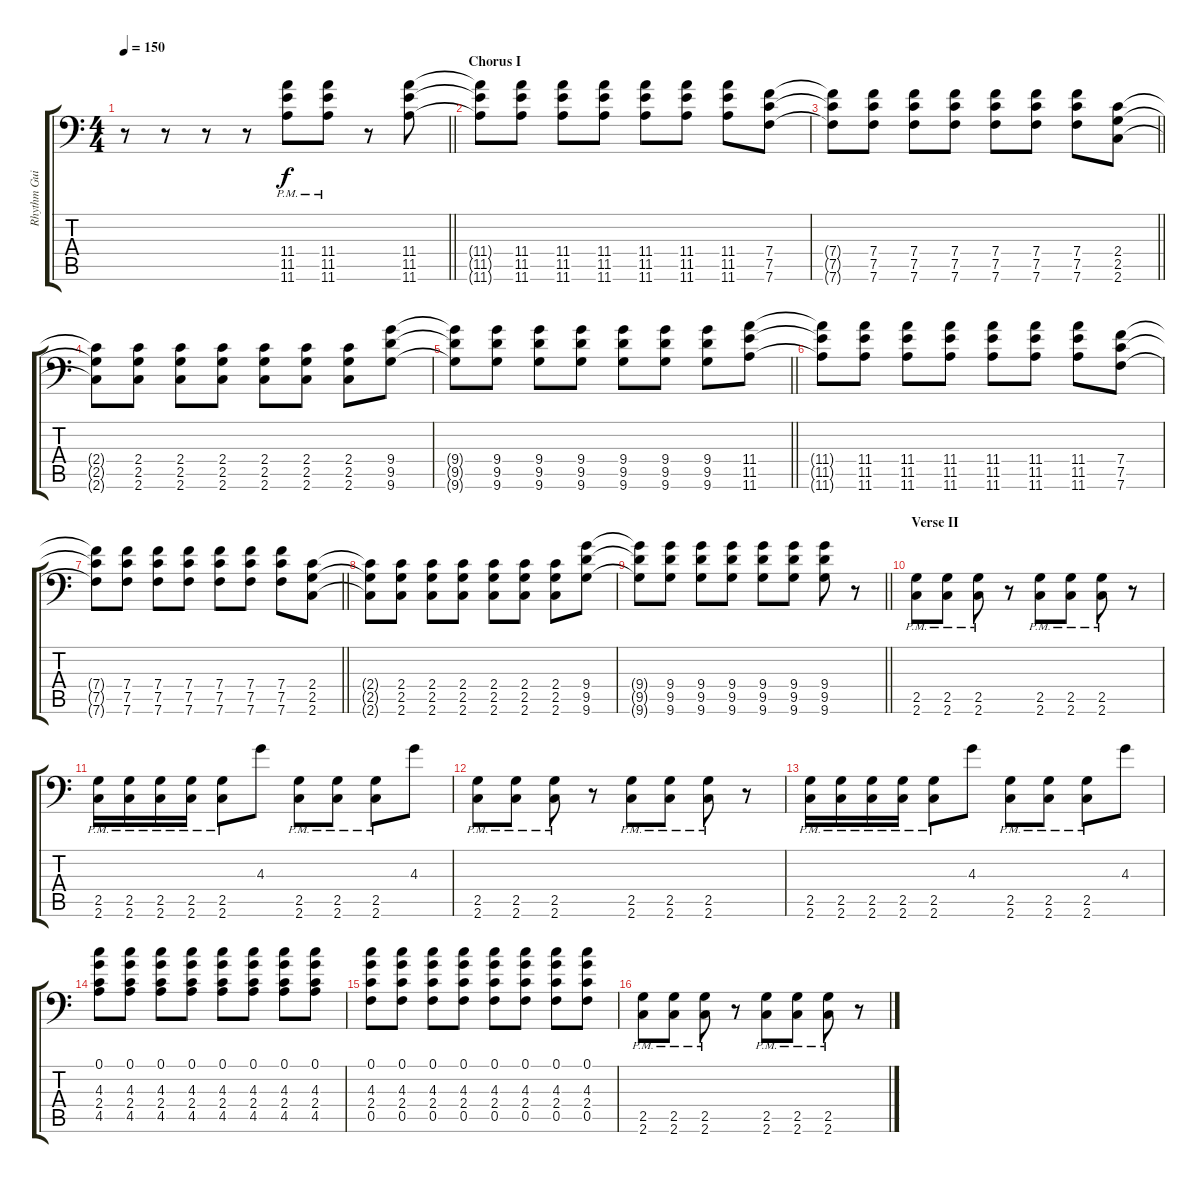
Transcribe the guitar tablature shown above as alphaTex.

\track ("Rhythm Guitar" "Rhythm Gui") {instrument overdrivenguitar}
\staff {score tabs}
\tuning (C4 G3 Eb3 Bb2 F2 Bb1) {hide}
\ts (4 4)
\tempo 150
\clef f4
\barLineRight lightlight
\ks c
r.8{dy mf} r.8 r.8 r.8 (11.4{pm} 11.5{pm} 11.6{pm}).8{dy f} (11.4{pm} 11.5{pm} 11.6{pm}).8 r.8 (11.4 11.5 11.6).8 |
\section ("" "Chorus I")
(11.4{t} 11.5{t} 11.6{t}).8 (11.4 11.5 11.6).8 (11.4 11.5 11.6).8 (11.4 11.5 11.6).8 (11.4 11.5 11.6).8 (11.4 11.5 11.6).8 (11.4 11.5 11.6).8 (7.4 7.5 7.6).8 |
\barLineRight lightlight
(7.4{t} 7.5{t} 7.6{t}).8 (7.4 7.5 7.6).8 (7.4 7.5 7.6).8 (7.4 7.5 7.6).8 (7.4 7.5 7.6).8 (7.4 7.5 7.6).8 (7.4 7.5 7.6).8 (2.4 2.5 2.6).8 |
(2.4{t} 2.5{t} 2.6{t}).8 (2.4 2.5 2.6).8 (2.4 2.5 2.6).8 (2.4 2.5 2.6).8 (2.4 2.5 2.6).8 (2.4 2.5 2.6).8 (2.4 2.5 2.6).8 (9.4 9.5 9.6).8 |
\barLineRight lightlight
(9.4{t} 9.5{t} 9.6{t}).8 (9.4 9.5 9.6).8 (9.4 9.5 9.6).8 (9.4 9.5 9.6).8 (9.4 9.5 9.6).8 (9.4 9.5 9.6).8 (9.4 9.5 9.6).8 (11.4 11.5 11.6).8 |
(11.4{t} 11.5{t} 11.6{t}).8 (11.4 11.5 11.6).8 (11.4 11.5 11.6).8 (11.4 11.5 11.6).8 (11.4 11.5 11.6).8 (11.4 11.5 11.6).8 (11.4 11.5 11.6).8 (7.4 7.5 7.6).8 |
\barLineRight lightlight
(7.4{t} 7.5{t} 7.6{t}).8 (7.4 7.5 7.6).8 (7.4 7.5 7.6).8 (7.4 7.5 7.6).8 (7.4 7.5 7.6).8 (7.4 7.5 7.6).8 (7.4 7.5 7.6).8 (2.4 2.5 2.6).8 |
(2.4{t} 2.5{t} 2.6{t}).8 (2.4 2.5 2.6).8 (2.4 2.5 2.6).8 (2.4 2.5 2.6).8 (2.4 2.5 2.6).8 (2.4 2.5 2.6).8 (2.4 2.5 2.6).8 (9.4 9.5 9.6).8 |
\barLineRight lightlight
(9.4{t} 9.5{t} 9.6{t}).8 (9.4 9.5 9.6).8 (9.4 9.5 9.6).8 (9.4 9.5 9.6).8 (9.4 9.5 9.6).8 (9.4 9.5 9.6).8 (9.4 9.5 9.6).8 r.8 |
\section ("" "Verse II")
(2.5{pm} 2.6{pm}).8{balance 15} (2.5{pm} 2.6{pm}).8 (2.5{pm} 2.6{pm}).8 r.8 (2.5{pm} 2.6{pm}).8 (2.5{pm} 2.6{pm}).8 (2.5{pm} 2.6{pm}).8 r.8 |
(2.5{pm} 2.6{pm}).16 (2.5{pm} 2.6{pm}).16 (2.5{pm} 2.6{pm}).16 (2.5{pm} 2.6{pm}).16 (2.5{pm} 2.6{pm}).8 4.3.8 (2.5{pm} 2.6{pm}).8 (2.5{pm} 2.6{pm}).8 (2.5{pm} 2.6{pm}).8 4.3.8 |
(2.5{pm} 2.6{pm}).8 (2.5{pm} 2.6{pm}).8 (2.5{pm} 2.6{pm}).8 r.8 (2.5{pm} 2.6{pm}).8 (2.5{pm} 2.6{pm}).8 (2.5{pm} 2.6{pm}).8 r.8 |
(2.5{pm} 2.6{pm}).16 (2.5{pm} 2.6{pm}).16 (2.5{pm} 2.6{pm}).16 (2.5{pm} 2.6{pm}).16 (2.5{pm} 2.6{pm}).8 4.3.8 (2.5{pm} 2.6{pm}).8 (2.5{pm} 2.6{pm}).8 (2.5{pm} 2.6{pm}).8 4.3.8 |
(0.1 4.3 2.4 4.5).8 (0.1 4.3 2.4 4.5).8 (0.1 4.3 2.4 4.5).8 (0.1 4.3 2.4 4.5).8 (0.1 4.3 2.4 4.5).8 (0.1 4.3 2.4 4.5).8 (0.1 4.3 2.4 4.5).8 (0.1 4.3 2.4 4.5).8 |
(0.1 4.3 2.4 0.5).8 (0.1 4.3 2.4 0.5).8 (0.1 4.3 2.4 0.5).8 (0.1 4.3 2.4 0.5).8 (0.1 4.3 2.4 0.5).8 (0.1 4.3 2.4 0.5).8 (0.1 4.3 2.4 0.5).8 (0.1 4.3 2.4 0.5).8 |
(2.5{pm} 2.6{pm}).8 (2.5{pm} 2.6{pm}).8 (2.5{pm} 2.6{pm}).8 r.8 (2.5{pm} 2.6{pm}).8 (2.5{pm} 2.6{pm}).8 (2.5{pm} 2.6{pm}).8 r.8
